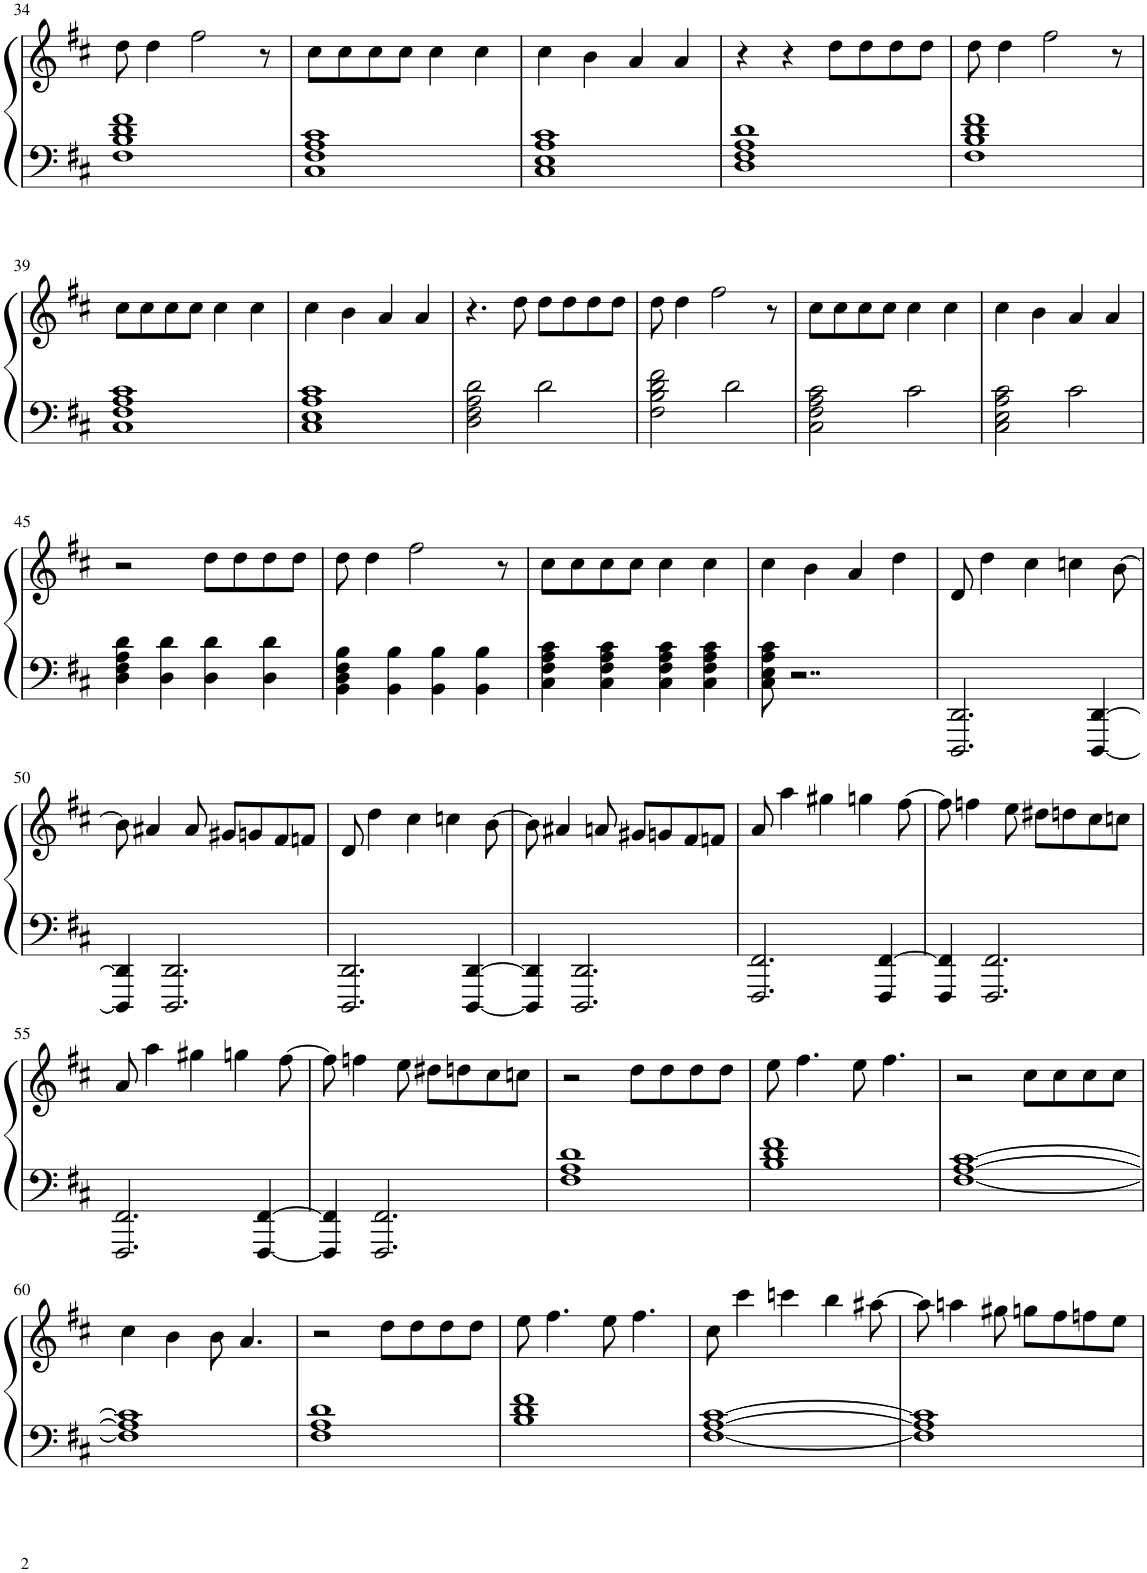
**kern	**kern
*part1	*part1
*staff2	*staff1
*I"Piano	*
*I'Pno.	*
!!LO:PB:g=z
*clefF4	*clefG2
*k[f#c#]	*k[f#c#]
*M4/4	*M4/4
=34	=34
1F# 1B 1d 1f#	8dd\
.	4dd\
.	2ff#\
.	8r
=35	=35
1C# 1F# 1A 1c#	8cc#\L
.	8cc#\
.	8cc#\
.	8cc#\J
.	4cc#\
.	4cc#\
=36	=36
1C# 1E 1A 1c#	4cc#\
.	4b\
.	4a/
.	4a/
=37	=37
1D 1F# 1A 1d	4r
.	4r
.	8dd\L
.	8dd\
.	8dd\
.	8dd\J
=38	=38
1F# 1B 1d 1f#	8dd\
.	4dd\
.	2ff#\
.	8r
!!LO:LB:g=z
=39	=39
1C# 1F# 1A 1c#	8cc#\L
.	8cc#\
.	8cc#\
.	8cc#\J
.	4cc#\
.	4cc#\
=40	=40
1C# 1E 1A 1c#	4cc#\
.	4b\
.	4a/
.	4a/
=41	=41
2D\ 2F#\ 2A\ 2d\	4.r
.	8dd\
2d\	8dd\L
.	8dd\
.	8dd\
.	8dd\J
=42	=42
2F#\ 2B\ 2d\ 2f#\	8dd\
.	4dd\
.	2ff#\
2d\	.
.	8r
=43	=43
2C#\ 2F#\ 2A\ 2c#\	8cc#\L
.	8cc#\
.	8cc#\
.	8cc#\J
2c#\	4cc#\
.	4cc#\
=44	=44
2C#\ 2E\ 2A\ 2c#\	4cc#\
.	4b\
2c#\	4a/
.	4a/
!!LO:LB:g=z
=45	=45
4D\ 4F#\ 4A\ 4d\	2r
4D\ 4d\	.
4D\ 4d\	8dd\L
.	8dd\
4D\ 4d\	8dd\
.	8dd\J
=46	=46
4BB\ 4D\ 4F#\ 4B\	8dd\
.	4dd\
4BB\ 4B\	.
.	2ff#\
4BB\ 4B\	.
4BB\ 4B\	.
.	8r
=47	=47
4C#\ 4F#\ 4A\ 4c#\	8cc#\L
.	8cc#\
4C#\ 4F#\ 4A\ 4c#\	8cc#\
.	8cc#\J
4C#\ 4F#\ 4A\ 4c#\	4cc#\
4C#\ 4F#\ 4A\ 4c#\	4cc#\
=48	=48
8C#\ 8E\ 8A\ 8c#\	4cc#\
2..r	.
.	4b\
.	4a/
.	4dd\
=49	=49
2.DDD/ 2.DD/	8d/
.	4dd\
.	4cc#\
.	4ccn\
[4DDD/ [4DD/	.
.	[8b\
!!LO:LB:g=z
=50	=50
4DDD/] 4DD/]	8b\]
.	4a#X/
2.DDD/ 2.DD/	.
.	8a#/
.	8g#X/L
.	8gn/
.	8f#/
.	8fn/J
=51	=51
2.DDD/ 2.DD/	8d/
.	4dd\
.	4cc#\
.	4ccn\
[4DDD/ [4DD/	.
.	[8b\
=52	=52
4DDD/] 4DD/]	8b\]
.	4a#X/
2.DDD/ 2.DD/	.
.	8an/
.	8g#X/L
.	8gn/
.	8f#/
.	8fn/J
=53	=53
2.FFF#/ 2.FF#/	8a/
.	4aa\
.	4gg#X\
.	4ggn\
4FFF#/ [4FF#/	.
.	[8ff#\
=54	=54
4FFF#/ 4FF#/]	8ff#\]
.	4ffn\
2.FFF#/ 2.FF#/	.
.	8ee\
.	8dd#X\L
.	8ddn\
.	8cc#\
.	8ccn\J
!!LO:LB:g=z
=55	=55
2.FFF#/ 2.FF#/	8a/
.	4aa\
.	4gg#X\
.	4ggn\
[4FFF#/ [4FF#/	.
.	[8ff#\
=56	=56
4FFF#/] 4FF#/]	8ff#\]
.	4ffn\
2.FFF#/ 2.FF#/	.
.	8ee\
.	8dd#X\L
.	8ddn\
.	8cc#\
.	8ccn\J
=57	=57
1F# 1A 1d	2r
.	8dd\L
.	8dd\
.	8dd\
.	8dd\J
=58	=58
1B 1d 1f#	8ee\
.	4.ff#\
.	8ee\
.	4.ff#\
=59	=59
[1F# [1A [1c#	2r
.	8cc#\L
.	8cc#\
.	8cc#\
.	8cc#\J
!!LO:LB:g=z
=60	=60
1F#] 1A] 1c#]	4cc#\
.	4b\
.	8b\
.	4.a/
=61	=61
1F# 1A 1d	2r
.	8dd\L
.	8dd\
.	8dd\
.	8dd\J
=62	=62
1B 1d 1f#	8ee\
.	4.ff#\
.	8ee\
.	4.ff#\
=63	=63
[1F# [1A [1c#	8cc#\
.	4ccc#\
.	4cccn\
.	4bb\
.	[8aa#X\
=64	=64
1F#] 1A] 1c#]	8aa#\]
.	4aan\
.	8gg#X\
.	8ggn\L
.	8ff#\
.	8ffn\
.	8ee\J
=	=
*-	*-
